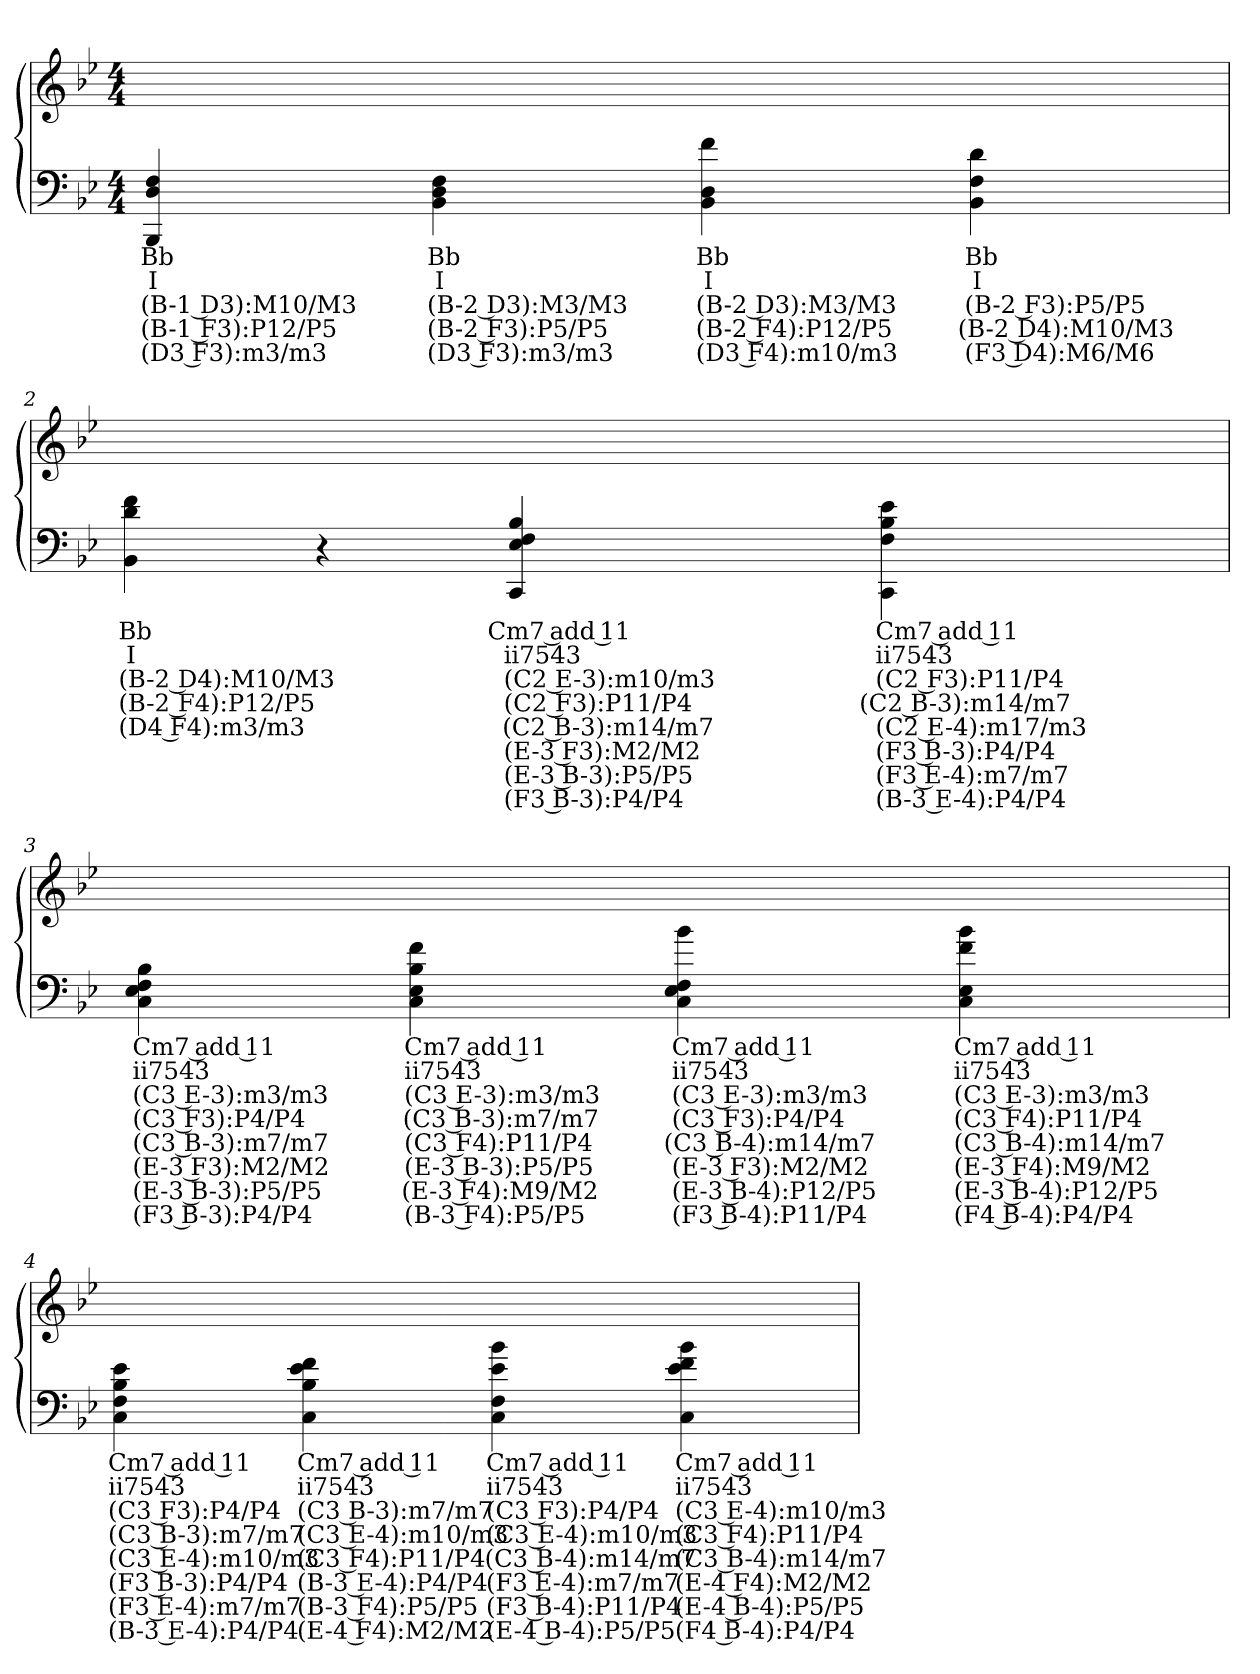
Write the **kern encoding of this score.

**kern	**text	**text	**text	**text	**text	**text	**text	**text	**kern
*part2	*part2	*part2	*part2	*part2	*part2	*part2	*part2	*part2	*part1
*staff2	*staff2	*staff2	*staff2	*staff2	*staff2	*staff2	*staff2	*staff2	*staff1
*clefF4	*	*	*	*	*	*	*	*	*clefG2
*k[b-e-]	*	*	*	*	*	*	*	*	*k[b-e-]
*B-:	*	*	*	*	*	*	*	*	*B-:
*M4/4	*	*	*	*	*	*	*	*	*M4/4
*MM60	*	*	*	*	*	*	*	*	*MM60
=1	=1	=1	=1	=1	=1	=1	=1	=1	=1
4BBB- 4D 4F	Bb	I	(B-1 D3):M10/M3	(B-1 F3):P12/P5	(D3 F3):m3/m3	.	.	.	1ryy
4BB- 4D 4F	Bb	I	(B-2 D3):M3/M3	(B-2 F3):P5/P5	(D3 F3):m3/m3	.	.	.	.
4BB- 4D 4f	Bb	I	(B-2 D3):M3/M3	(B-2 F4):P12/P5	(D3 F4):m10/m3	.	.	.	.
4BB- 4F 4d	Bb	I	(B-2 F3):P5/P5	(B-2 D4):M10/M3	(F3 D4):M6/M6	.	.	.	.
=2	=2	=2	=2	=2	=2	=2	=2	=2	=2
4BB- 4d 4f	Bb	I	(B-2 D4):M10/M3	(B-2 F4):P12/P5	(D4 F4):m3/m3	.	.	.	1ryy
4r	.	.	.	.	.	.	.	.	.
4CC 4E- 4F 4B-	Cm7 add 11	ii7543	(C2 E-3):m10/m3	(C2 F3):P11/P4	(C2 B-3):m14/m7	(E-3 F3):M2/M2	(E-3 B-3):P5/P5	(F3 B-3):P4/P4	.
4CC 4F 4B- 4e-	Cm7 add 11	ii7543	(C2 F3):P11/P4	(C2 B-3):m14/m7	(C2 E-4):m17/m3	(F3 B-3):P4/P4	(F3 E-4):m7/m7	(B-3 E-4):P4/P4	.
=3	=3	=3	=3	=3	=3	=3	=3	=3	=3
4C 4E- 4F 4B-	Cm7 add 11	ii7543	(C3 E-3):m3/m3	(C3 F3):P4/P4	(C3 B-3):m7/m7	(E-3 F3):M2/M2	(E-3 B-3):P5/P5	(F3 B-3):P4/P4	1ryy
4C 4E- 4B- 4f	Cm7 add 11	ii7543	(C3 E-3):m3/m3	(C3 B-3):m7/m7	(C3 F4):P11/P4	(E-3 B-3):P5/P5	(E-3 F4):M9/M2	(B-3 F4):P5/P5	.
4C 4E- 4F 4b-	Cm7 add 11	ii7543	(C3 E-3):m3/m3	(C3 F3):P4/P4	(C3 B-4):m14/m7	(E-3 F3):M2/M2	(E-3 B-4):P12/P5	(F3 B-4):P11/P4	.
4C 4E- 4f 4b-	Cm7 add 11	ii7543	(C3 E-3):m3/m3	(C3 F4):P11/P4	(C3 B-4):m14/m7	(E-3 F4):M9/M2	(E-3 B-4):P12/P5	(F4 B-4):P4/P4	.
=4	=4	=4	=4	=4	=4	=4	=4	=4	=4
4C 4F 4B- 4e-	Cm7 add 11	ii7543	(C3 F3):P4/P4	(C3 B-3):m7/m7	(C3 E-4):m10/m3	(F3 B-3):P4/P4	(F3 E-4):m7/m7	(B-3 E-4):P4/P4	1ryy
4C 4B- 4e- 4f	Cm7 add 11	ii7543	(C3 B-3):m7/m7	(C3 E-4):m10/m3	(C3 F4):P11/P4	(B-3 E-4):P4/P4	(B-3 F4):P5/P5	(E-4 F4):M2/M2	.
4C 4F 4e- 4b-	Cm7 add 11	ii7543	(C3 F3):P4/P4	(C3 E-4):m10/m3	(C3 B-4):m14/m7	(F3 E-4):m7/m7	(F3 B-4):P11/P4	(E-4 B-4):P5/P5	.
4C 4e- 4f 4b-	Cm7 add 11	ii7543	(C3 E-4):m10/m3	(C3 F4):P11/P4	(C3 B-4):m14/m7	(E-4 F4):M2/M2	(E-4 B-4):P5/P5	(F4 B-4):P4/P4	.
=	=	=	=	=	=	=	=	=	=
*-	*-	*-	*-	*-	*-	*-	*-	*-	*-
